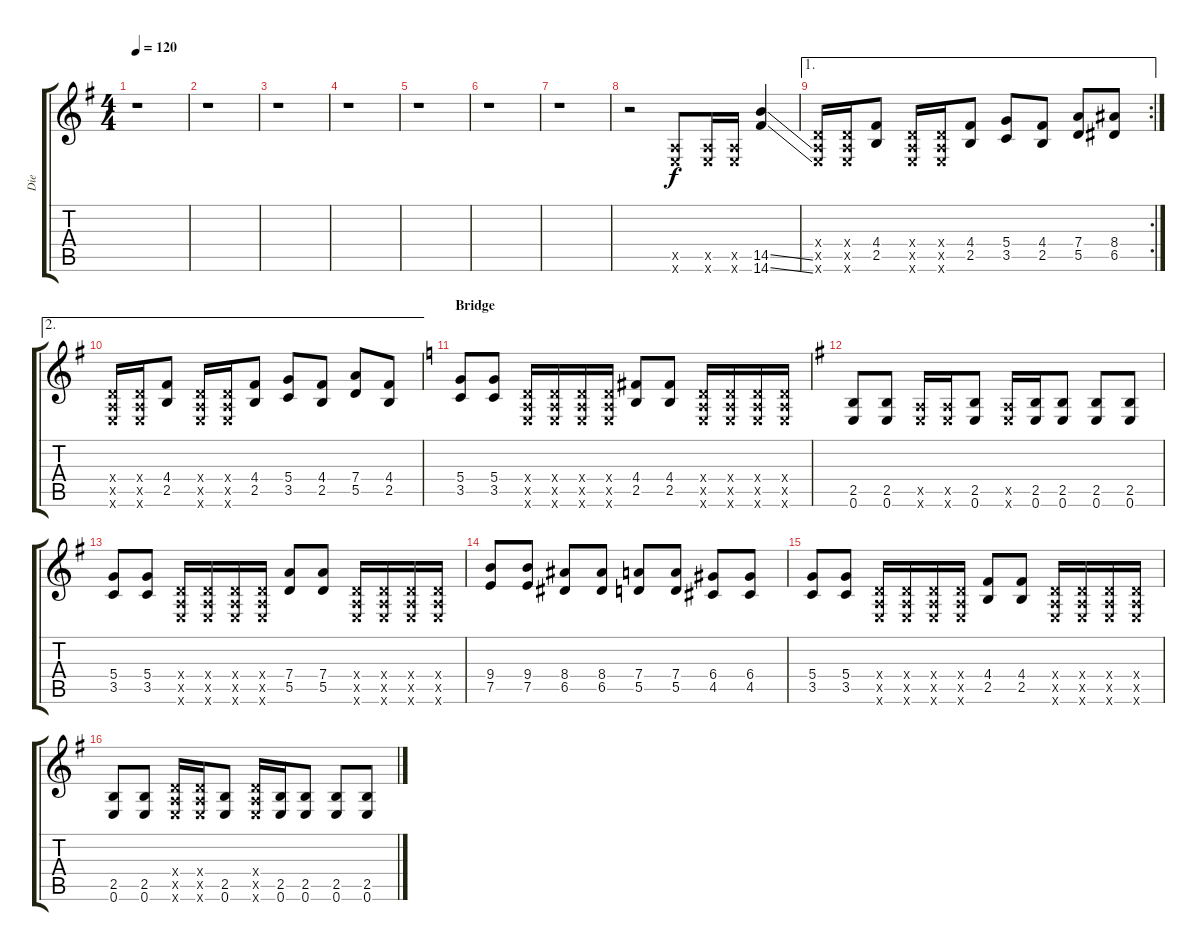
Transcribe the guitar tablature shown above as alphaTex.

\track ("Die" "Die") {instrument distortionguitar}
\staff {score tabs}
\tuning (E4 B3 G3 D3 A2 E2) {hide}
\ts (4 4)
\tempo 120
\clef g2
\ks g
r.1{dy f} |
r.1 |
r.1 |
r.1 |
r.1 |
r.1 |
r.1 |
r.2 (0.5{x} 0.6{x}).8 (0.5{x} 0.6{x}).16 (0.5{x} 0.6{x}).16 (14.5{ss} 14.6{ss}).4 |
\ae 1
\rc 2
(0.4{x} 0.5{x} 0.6{x}).16 (0.4{x} 0.5{x} 0.6{x}).16 (4.4 2.5).8 (0.4{x} 0.5{x} 0.6{x}).16 (0.4{x} 0.5{x} 0.6{x}).16 (4.4 2.5).8 (5.4 3.5).8 (4.4 2.5).8 (7.4 5.5).8 (8.4 6.5).8 |
\ae 2
(0.4{x} 0.5{x} 0.6{x}).16 (0.4{x} 0.5{x} 0.6{x}).16 (4.4 2.5).8 (0.4{x} 0.5{x} 0.6{x}).16 (0.4{x} 0.5{x} 0.6{x}).16 (4.4 2.5).8 (5.4 3.5).8 (4.4 2.5).8 (7.4 5.5).8 (4.4 2.5).8 |
\section ("" "Bridge")
\ks c
(5.4 3.5).8 (5.4 3.5).8 (0.4{x} 0.5{x} 0.6{x}).16 (0.4{x} 0.5{x} 0.6{x}).16 (0.4{x} 0.5{x} 0.6{x}).16 (0.4{x} 0.5{x} 0.6{x}).16 (4.4 2.5).8 (4.4 2.5).8 (0.4{x} 0.5{x} 0.6{x}).16 (0.4{x} 0.5{x} 0.6{x}).16 (0.4{x} 0.5{x} 0.6{x}).16 (0.4{x} 0.5{x} 0.6{x}).16 |
\ks g
(2.5 0.6).8 (2.5 0.6).8 (0.5{x} 0.6{x}).16 (0.5{x} 0.6{x}).16 (2.5 0.6).8 (0.5{x} 0.6{x}).16 (2.5 0.6).16 (2.5 0.6).8 (2.5 0.6).8 (2.5 0.6).8 |
(5.4 3.5).8 (5.4 3.5).8 (0.4{x} 0.5{x} 0.6{x}).16 (0.4{x} 0.5{x} 0.6{x}).16 (0.4{x} 0.5{x} 0.6{x}).16 (0.4{x} 0.5{x} 0.6{x}).16 (7.4 5.5).8 (7.4 5.5).8 (0.4{x} 0.5{x} 0.6{x}).16 (0.4{x} 0.5{x} 0.6{x}).16 (0.4{x} 0.5{x} 0.6{x}).16 (0.4{x} 0.5{x} 0.6{x}).16 |
(9.4 7.5).8 (9.4 7.5).8 (8.4 6.5).8 (8.4 6.5).8 (7.4 5.5).8 (7.4 5.5).8 (6.4 4.5).8 (6.4 4.5).8 |
(5.4 3.5).8 (5.4 3.5).8 (0.4{x} 0.5{x} 0.6{x}).16 (0.4{x} 0.5{x} 0.6{x}).16 (0.4{x} 0.5{x} 0.6{x}).16 (0.4{x} 0.5{x} 0.6{x}).16 (4.4 2.5).8 (4.4 2.5).8 (0.4{x} 0.5{x} 0.6{x}).16 (0.4{x} 0.5{x} 0.6{x}).16 (0.4{x} 0.5{x} 0.6{x}).16 (0.4{x} 0.5{x} 0.6{x}).16 |
(2.5 0.6).8 (2.5 0.6).8 (0.4{x} 0.5{x} 0.6{x}).16 (0.4{x} 0.5{x} 0.6{x}).16 (2.5 0.6).8 (0.4{x} 0.5{x} 0.6{x}).16 (2.5 0.6).16 (2.5 0.6).8 (2.5 0.6).8 (2.5 0.6).8
